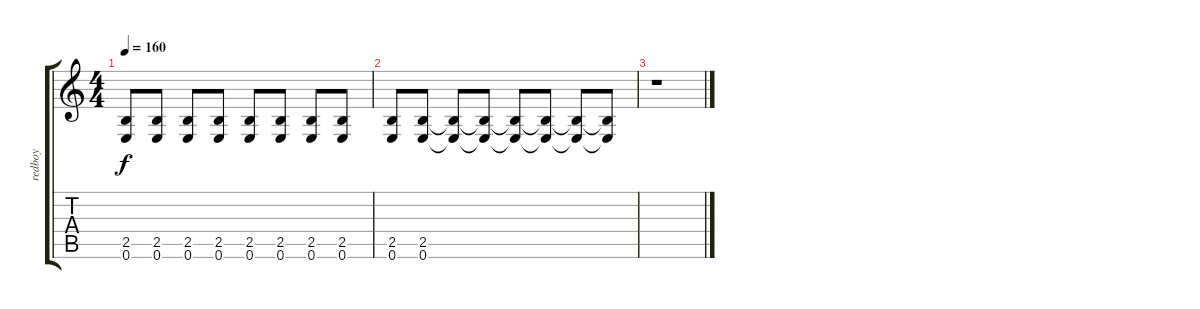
\track ("redboy" "redboy") {instrument overdrivenguitar}
\staff {score tabs}
\tuning (E4 B3 G3 D3 A2 E2) {hide}
\ts (4 4)
\tempo 160
\clef g2
\ks c
(2.5 0.6).8{dy f} (2.5 0.6).8 (2.5 0.6).8 (2.5 0.6).8 (2.5 0.6).8 (2.5 0.6).8 (2.5 0.6).8 (2.5 0.6).8 |
(2.5 0.6).8 (2.5 0.6).8 (2.5{t} 0.6{t}).8 (2.5{t} 0.6{t}).8 (2.5{t} 0.6{t}).8 (2.5{t} 0.6{t}).8 (2.5{t} 0.6{t}).8 (2.5{t} 0.6{t}).8 |
r.1
